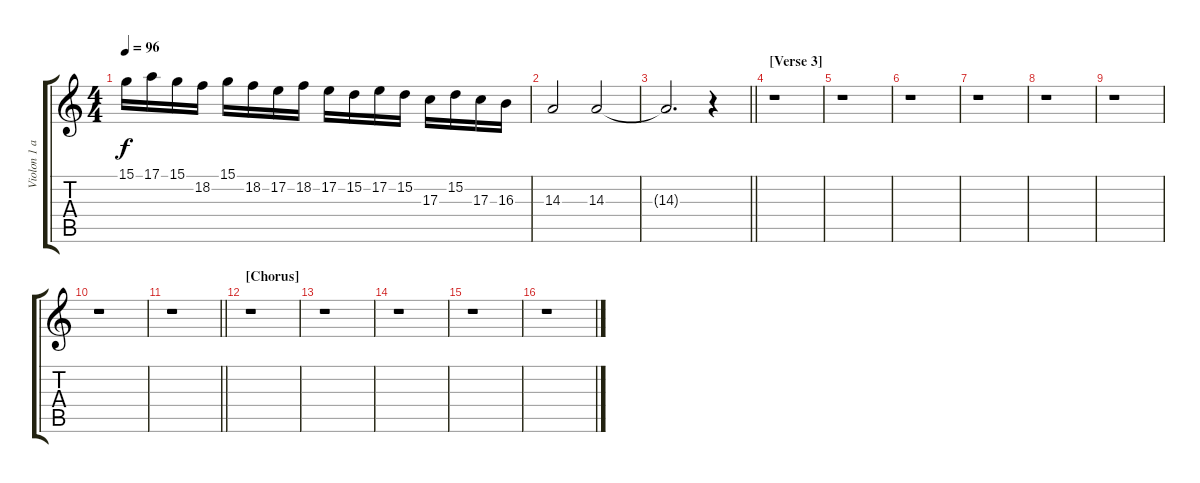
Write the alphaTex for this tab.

\track ("Violon 1 arranged/guitar" "Violon 1 a") {instrument violin}
\staff {score tabs}
\tuning (E4 B3 G3 D3 A2 E2) {hide}
\ts (4 4)
\tempo 96
\clef g2
\ks c
15.1.16{dy f} 17.1.16 15.1.16 18.2.16 15.1.16 18.2.16 17.2.16 18.2.16 17.2.16 15.2.16 17.2.16 15.2.16 17.3.16 15.2.16 17.3.16 16.3.16 |
14.3.2 14.3.2 |
\barLineRight lightlight
14.3{t}.2{d} r.4 |
\section ("" "[Verse 3]")
r.1 |
r.1 |
r.1 |
r.1 |
r.1 |
r.1 |
r.1 |
\barLineRight lightlight
r.1 |
\section ("" "[Chorus]")
r.1 |
r.1 |
r.1 |
r.1 |
r.1
